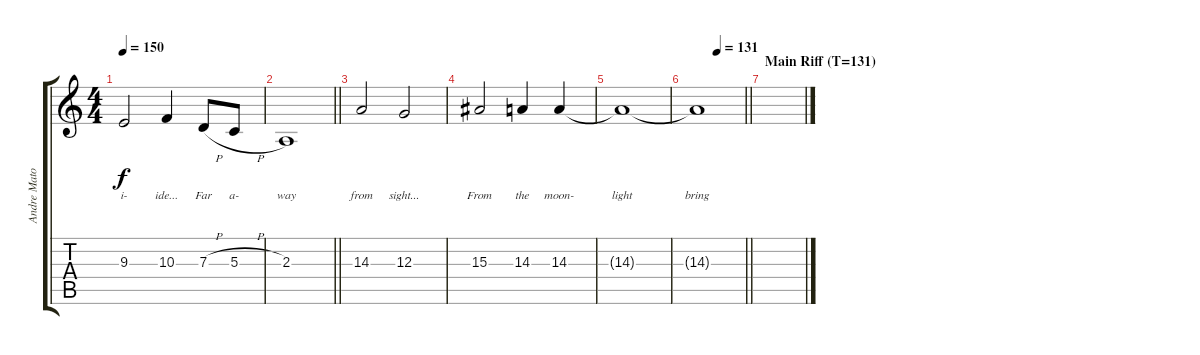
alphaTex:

\track ("Andre Matos" "Andre Mato") {instrument lead8bassandlead}
\staff {score tabs}
\tuning (E4 B3 G3 D3 A2 E2) {hide}
\ts (4 4)
\tempo 150
\clef g2
\ks c
9.3.2{lyrics (0 "i-") lyrics (1 "") lyrics (2 "") lyrics (3 "") lyrics (4 "") dy f} 10.3.4{lyrics (0 "ide...") lyrics (1 "") lyrics (2 "") lyrics (3 "") lyrics (4 "")} 7.3{h}.8{lyrics (0 "Far") lyrics (1 "") lyrics (2 "") lyrics (3 "") lyrics (4 "")} 5.3{h}.8{lyrics (0 "a-") lyrics (1 "") lyrics (2 "") lyrics (3 "") lyrics (4 "")} |
\barLineRight lightlight
2.3.1{lyrics (0 "way") lyrics (1 "") lyrics (2 "") lyrics (3 "") lyrics (4 "")} |
14.3.2{lyrics (0 "from") lyrics (1 "") lyrics (2 "") lyrics (3 "") lyrics (4 "")} 12.3.2{lyrics (0 "sight...") lyrics (1 "") lyrics (2 "") lyrics (3 "") lyrics (4 "")} |
15.3.2{lyrics (0 "From") lyrics (1 "") lyrics (2 "") lyrics (3 "") lyrics (4 "")} 14.3.4{lyrics (0 "the") lyrics (1 "") lyrics (2 "") lyrics (3 "") lyrics (4 "")} 14.3.4{lyrics (0 "moon-") lyrics (1 "") lyrics (2 "") lyrics (3 "") lyrics (4 "")} |
14.3{t}.1{lyrics (0 "light") lyrics (1 "") lyrics (2 "") lyrics (3 "") lyrics (4 "")} |
\tempo (131 0.4375)
\barLineRight lightlight
14.3{t}.1{lyrics (0 "bring") lyrics (1 "") lyrics (2 "") lyrics (3 "") lyrics (4 "")} |
\section ("" "Main Riff (T=131)")
